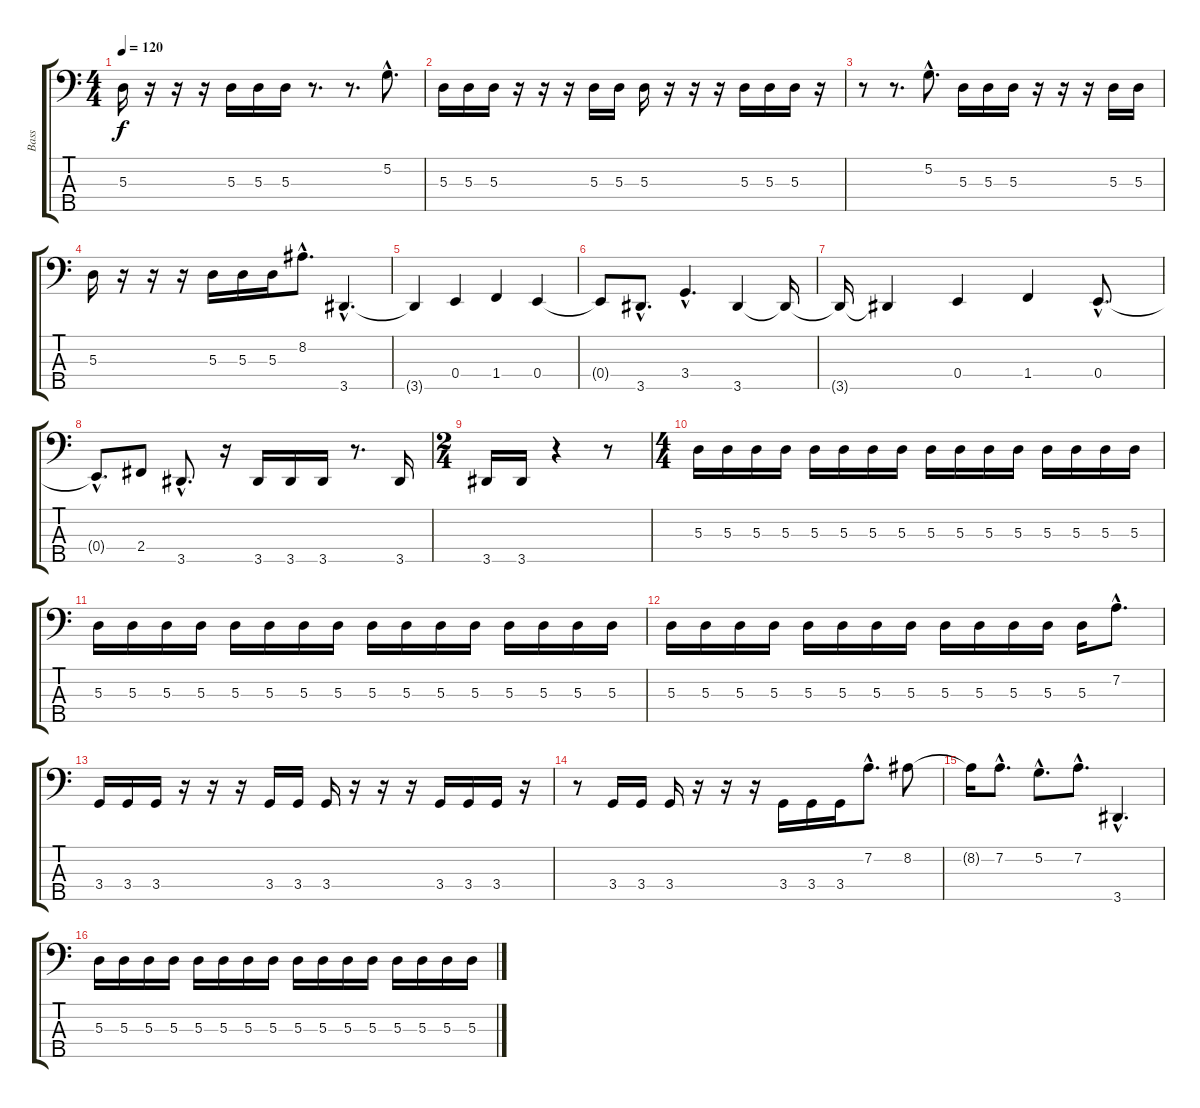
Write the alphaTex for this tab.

\track ("Bass" "Bass") {instrument electricbassfinger}
\staff {score tabs}
\tuning (G2 D2 A1 E1 C-1) {hide}
\ts (4 4)
\tempo 120
\clef f4
\ks c
5.3.16{dy f} r.16 r.16 r.16 5.3.16 5.3.16 5.3.16 r.8{d} r.8{d} 5.2{hac}.8{d} |
5.3.16 5.3.16 5.3.16 r.16 r.16 r.16 5.3.16 5.3.16 5.3.16 r.16 r.16 r.16 5.3.16 5.3.16 5.3.16 r.16 |
r.8 r.8{d} 5.2{hac}.8{d} 5.3.16 5.3.16 5.3.16 r.16 r.16 r.16 5.3.16 5.3.16 |
5.3.16 r.16 r.16 r.16 5.3.16 5.3.16 5.3.16 8.2{hac}.8{d} 3.5{hac}.4{d} |
3.5{t}.4 0.4.4 1.4.4 0.4.4 |
0.4{t}.8 3.5{hac}.8{d} 3.4{hac}.4{d} 3.5.4 3.5{t}.16 |
3.5{t}.16 3.5{t}.4 0.4.4 1.4.4 0.4{hac}.8{d} |
0.4{hac t}.8{d} 2.4.8 3.5{hac}.8{d} r.16 3.5.16 3.5.16 3.5.16 r.8{d} 3.5.16 |
\ts (2 4)
3.5.16 3.5.16 r.4 r.8 |
\ts (4 4)
5.3.16 5.3.16 5.3.16 5.3.16 5.3.16 5.3.16 5.3.16 5.3.16 5.3.16 5.3.16 5.3.16 5.3.16 5.3.16 5.3.16 5.3.16 5.3.16 |
5.3.16 5.3.16 5.3.16 5.3.16 5.3.16 5.3.16 5.3.16 5.3.16 5.3.16 5.3.16 5.3.16 5.3.16 5.3.16 5.3.16 5.3.16 5.3.16 |
5.3.16 5.3.16 5.3.16 5.3.16 5.3.16 5.3.16 5.3.16 5.3.16 5.3.16 5.3.16 5.3.16 5.3.16 5.3.16 7.2{hac}.8{d} |
3.4.16 3.4.16 3.4.16 r.16 r.16 r.16 3.4.16 3.4.16 3.4.16 r.16 r.16 r.16 3.4.16 3.4.16 3.4.16 r.16 |
r.8 3.4.16 3.4.16 3.4.16 r.16 r.16 r.16 3.4.16 3.4.16 3.4.16 7.2{hac}.8{d} 8.2.8 |
8.2{t}.16 7.2{hac}.8{d} 5.2{hac}.8{d} 7.2{hac}.8{d} 3.5{hac}.4{d} |
5.3.16 5.3.16 5.3.16 5.3.16 5.3.16 5.3.16 5.3.16 5.3.16 5.3.16 5.3.16 5.3.16 5.3.16 5.3.16 5.3.16 5.3.16 5.3.16
